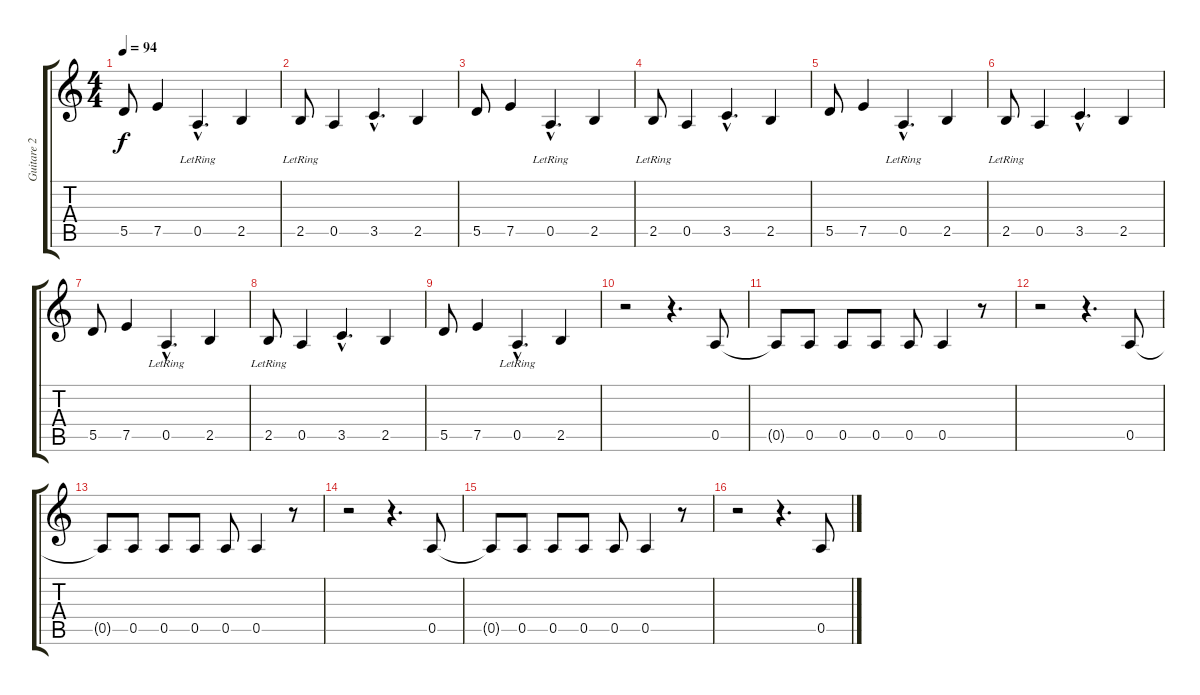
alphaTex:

\track ("Guitare 2" "Guitare 2") {instrument acousticguitarsteel}
\staff {score tabs}
\tuning (E4 B3 G3 D3 A2 E2) {hide}
\ts (4 4)
\tempo 94
\clef g2
\ks c
5.5.8{dy f} 7.5.4 0.5{hac lr}.4{d} 2.5.4 |
2.5{lr}.8 0.5.4 3.5{hac}.4{d} 2.5.4 |
5.5.8 7.5.4 0.5{hac lr}.4{d} 2.5.4 |
2.5{lr}.8 0.5.4 3.5{hac}.4{d} 2.5.4 |
5.5.8 7.5.4 0.5{hac lr}.4{d} 2.5.4 |
2.5{lr}.8 0.5.4 3.5{hac}.4{d} 2.5.4 |
5.5.8 7.5.4 0.5{hac lr}.4{d} 2.5.4 |
2.5{lr}.8 0.5.4 3.5{hac}.4{d} 2.5.4 |
5.5.8 7.5.4 0.5{hac lr}.4{d} 2.5.4 |
r.2 r.4{d} 0.5.8 |
0.5{t}.8 0.5.8 0.5.8 0.5.8 0.5.8 0.5.4 r.8 |
r.2 r.4{d} 0.5.8 |
0.5{t}.8 0.5.8 0.5.8 0.5.8 0.5.8 0.5.4 r.8 |
r.2 r.4{d} 0.5.8 |
0.5{t}.8 0.5.8 0.5.8 0.5.8 0.5.8 0.5.4 r.8 |
r.2 r.4{d} 0.5.8
